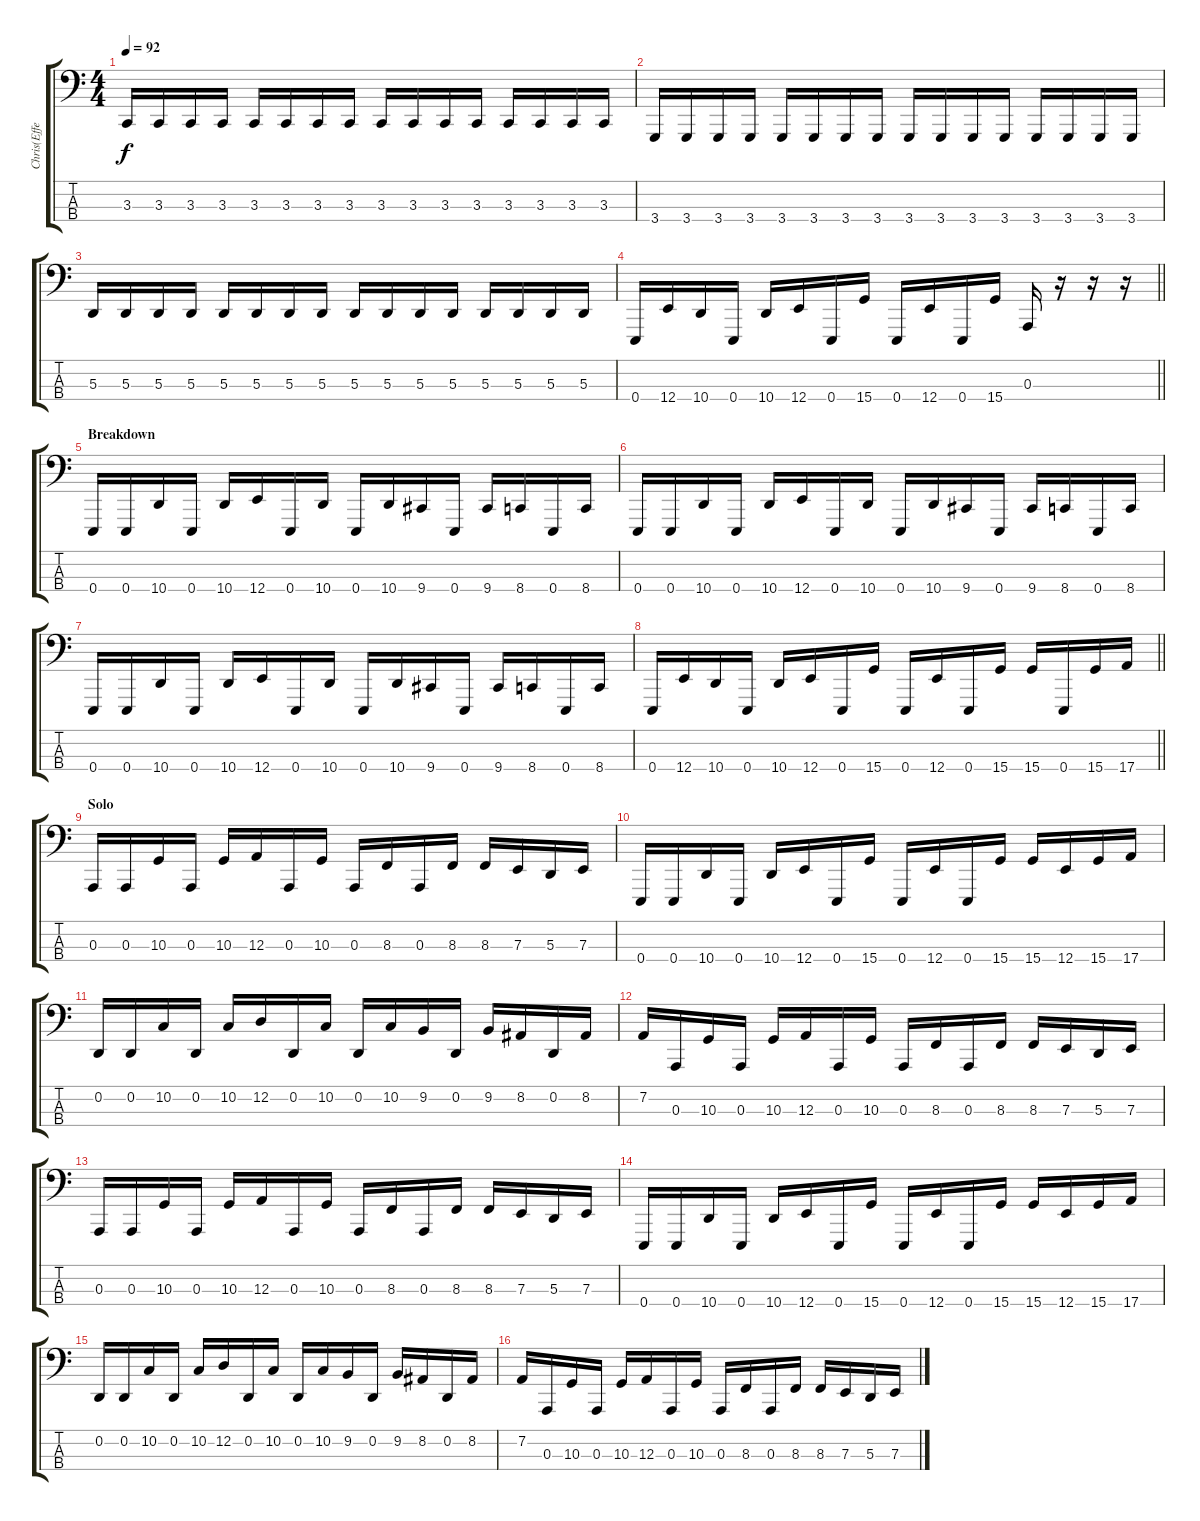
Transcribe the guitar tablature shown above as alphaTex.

\track ("Chris(Effect)" "Chris(Effe") {instrument lead2sawtooth}
\staff {score tabs}
\tuning (G2 D2 A1 E1) {hide}
\ts (4 4)
\tempo 92
\clef f4
\ks c
3.3.16{dy f} 3.3.16 3.3.16 3.3.16 3.3.16 3.3.16 3.3.16 3.3.16 3.3.16 3.3.16 3.3.16 3.3.16 3.3.16 3.3.16 3.3.16 3.3.16 |
3.4.16 3.4.16 3.4.16 3.4.16 3.4.16 3.4.16 3.4.16 3.4.16 3.4.16 3.4.16 3.4.16 3.4.16 3.4.16 3.4.16 3.4.16 3.4.16 |
5.3.16 5.3.16 5.3.16 5.3.16 5.3.16 5.3.16 5.3.16 5.3.16 5.3.16 5.3.16 5.3.16 5.3.16 5.3.16 5.3.16 5.3.16 5.3.16 |
\barLineRight lightlight
0.4.16 12.4.16 10.4.16 0.4.16 10.4.16 12.4.16 0.4.16 15.4.16 0.4.16 12.4.16 0.4.16 15.4.16 0.3.16 r.16 r.16 r.16 |
\section ("" "Breakdown")
0.4.16 0.4.16 10.4.16 0.4.16 10.4.16 12.4.16 0.4.16 10.4.16 0.4.16 10.4.16 9.4.16 0.4.16 9.4.16 8.4.16 0.4.16 8.4.16 |
0.4.16 0.4.16 10.4.16 0.4.16 10.4.16 12.4.16 0.4.16 10.4.16 0.4.16 10.4.16 9.4.16 0.4.16 9.4.16 8.4.16 0.4.16 8.4.16 |
0.4.16 0.4.16 10.4.16 0.4.16 10.4.16 12.4.16 0.4.16 10.4.16 0.4.16 10.4.16 9.4.16 0.4.16 9.4.16 8.4.16 0.4.16 8.4.16 |
\barLineRight lightlight
0.4.16 12.4.16 10.4.16 0.4.16 10.4.16 12.4.16 0.4.16 15.4.16 0.4.16 12.4.16 0.4.16 15.4.16 15.4.16 0.4.16 15.4.16 17.4.16 |
\section ("" "Solo ")
0.3.16 0.3.16 10.3.16 0.3.16 10.3.16 12.3.16 0.3.16 10.3.16 0.3.16 8.3.16 0.3.16 8.3.16 8.3.16 7.3.16 5.3.16 7.3.16 |
0.4.16 0.4.16 10.4.16 0.4.16 10.4.16 12.4.16 0.4.16 15.4.16 0.4.16 12.4.16 0.4.16 15.4.16 15.4.16 12.4.16 15.4.16 17.4.16 |
0.2.16 0.2.16 10.2.16 0.2.16 10.2.16 12.2.16 0.2.16 10.2.16 0.2.16 10.2.16 9.2.16 0.2.16 9.2.16 8.2.16 0.2.16 8.2.16 |
7.2.16 0.3.16 10.3.16 0.3.16 10.3.16 12.3.16 0.3.16 10.3.16 0.3.16 8.3.16 0.3.16 8.3.16 8.3.16 7.3.16 5.3.16 7.3.16 |
0.3.16 0.3.16 10.3.16 0.3.16 10.3.16 12.3.16 0.3.16 10.3.16 0.3.16 8.3.16 0.3.16 8.3.16 8.3.16 7.3.16 5.3.16 7.3.16 |
0.4.16 0.4.16 10.4.16 0.4.16 10.4.16 12.4.16 0.4.16 15.4.16 0.4.16 12.4.16 0.4.16 15.4.16 15.4.16 12.4.16 15.4.16 17.4.16 |
0.2.16 0.2.16 10.2.16 0.2.16 10.2.16 12.2.16 0.2.16 10.2.16 0.2.16 10.2.16 9.2.16 0.2.16 9.2.16 8.2.16 0.2.16 8.2.16 |
7.2.16 0.3.16 10.3.16 0.3.16 10.3.16 12.3.16 0.3.16 10.3.16 0.3.16 8.3.16 0.3.16 8.3.16 8.3.16 7.3.16 5.3.16 7.3.16
